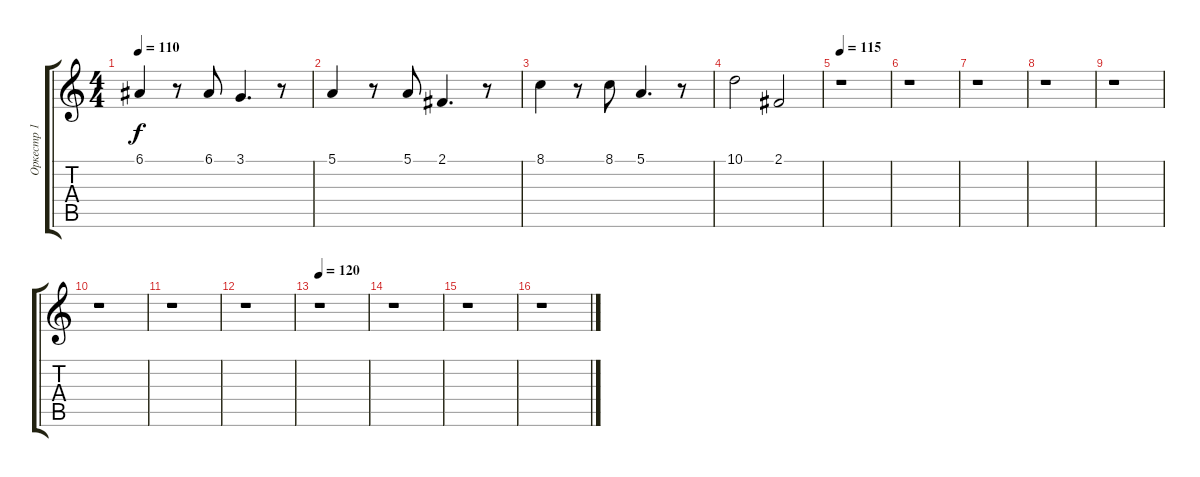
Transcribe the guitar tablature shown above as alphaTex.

\track ("Оркестр 1" "Оркестр 1") {instrument stringensemble1}
\staff {score tabs}
\tuning (E4 B3 G3 D3 A2 E2) {hide}
\ts (4 4)
\tempo 110
\clef g2
\ks c
6.1.4{dy f} r.8 6.1.8 3.1.4{d} r.8 |
5.1.4 r.8 5.1.8 2.1.4{d} r.8 |
8.1.4 r.8 8.1.8 5.1.4{d} r.8 |
10.1.2 2.1.2 |
\tempo 115
r.1 |
r.1 |
r.1 |
r.1 |
r.1 |
r.1 |
r.1 |
r.1 |
\tempo 120
r.1 |
r.1 |
r.1 |
r.1
